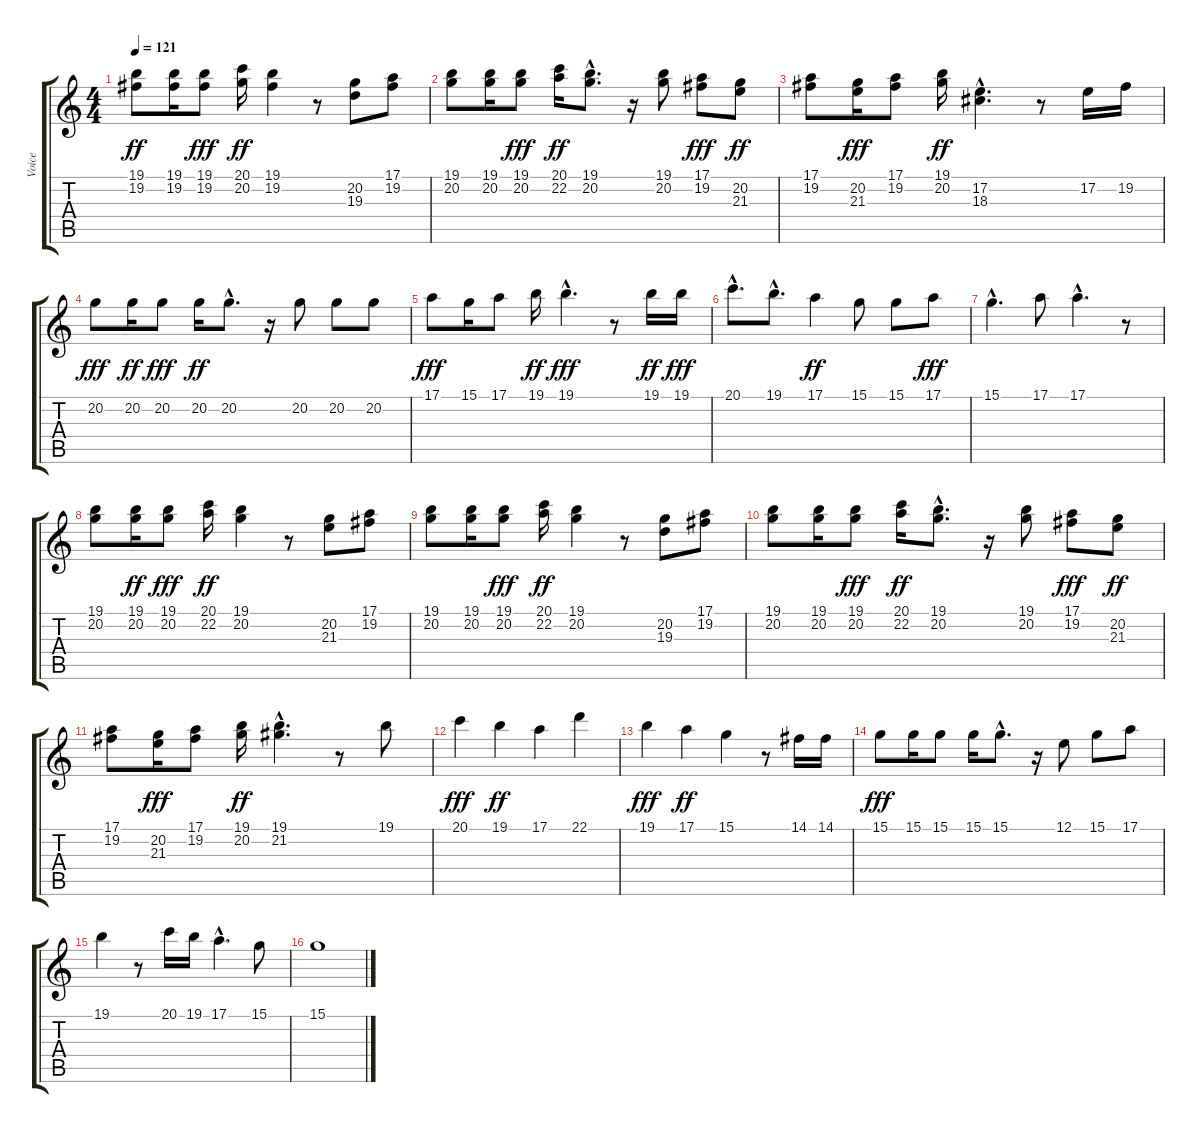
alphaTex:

\track ("Voice" "Voice") {instrument flute}
\staff {score tabs}
\tuning (E4 B3 G3 D3 A2 E2) {hide}
\ts (4 4)
\tempo 121
\clef g2
\ks c
(19.1 19.2).8{dy ff} (19.1 19.2).16 (19.1 19.2).8{dy fff} (20.1 20.2).16{dy ff} (19.1 19.2).4 r.8 (20.2 19.3).8 (17.1 19.2).8 |
(19.1 20.2).8 (19.1 20.2).16 (19.1 20.2).8{dy fff} (20.1 22.2).16{dy ff} (19.1{hac} 20.2{hac}).8{d} r.16 (19.1 20.2).8 (17.1 19.2).8{dy fff} (20.2 21.3).8{dy ff} |
(17.1 19.2).8 (20.2 21.3).16{dy fff} (17.1 19.2).8 (19.1 20.2).16{dy ff} (17.2{hac} 18.3{hac}).4{d} r.8 17.2.16 19.2.16 |
20.2.8{dy fff} 20.2.16{dy ff} 20.2.8{dy fff} 20.2.16{dy ff} 20.2{hac}.8{d} r.16 20.2.8 20.2.8 20.2.8 |
17.1.8{dy fff} 15.1.16 17.1.8 19.1.16{dy ff} 19.1{hac}.4{d dy fff} r.8 19.1.16{dy ff} 19.1.16{dy fff} |
20.1{hac}.8{d} 19.1{hac}.8{d} 17.1.4{dy ff} 15.1.8 15.1.8 17.1.8{dy fff} |
15.1{hac}.4{d} 17.1.8 17.1{hac}.4{d} r.8 |
(19.1 20.2).8 (19.1 20.2).16{dy ff} (19.1 20.2).8{dy fff} (20.1 22.2).16{dy ff} (19.1 20.2).4 r.8 (20.2 21.3).8 (17.1 19.2).8 |
(19.1 20.2).8 (19.1 20.2).16 (19.1 20.2).8{dy fff} (20.1 22.2).16{dy ff} (19.1 20.2).4 r.8 (20.2 19.3).8 (17.1 19.2).8 |
(19.1 20.2).8 (19.1 20.2).16 (19.1 20.2).8{dy fff} (20.1 22.2).16{dy ff} (19.1{hac} 20.2{hac}).8{d} r.16 (19.1 20.2).8 (17.1 19.2).8{dy fff} (20.2 21.3).8{dy ff} |
(17.1 19.2).8 (20.2 21.3).16{dy fff} (17.1 19.2).8 (19.1 20.2).16{dy ff} (19.1{hac} 21.2{hac}).4{d} r.8 19.1.8 |
20.1.4{dy fff} 19.1.4{dy ff} 17.1.4 22.1.4 |
19.1.4{dy fff} 17.1.4{dy ff} 15.1.4 r.8 14.1.16 14.1.16 |
15.1.8{dy fff} 15.1.16 15.1.8 15.1.16 15.1{hac}.8{d} r.16 12.1.8 15.1.8 17.1.8 |
19.1.4 r.8 20.1.16 19.1.16 17.1{hac}.4{d} 15.1.8 |
15.1.1
